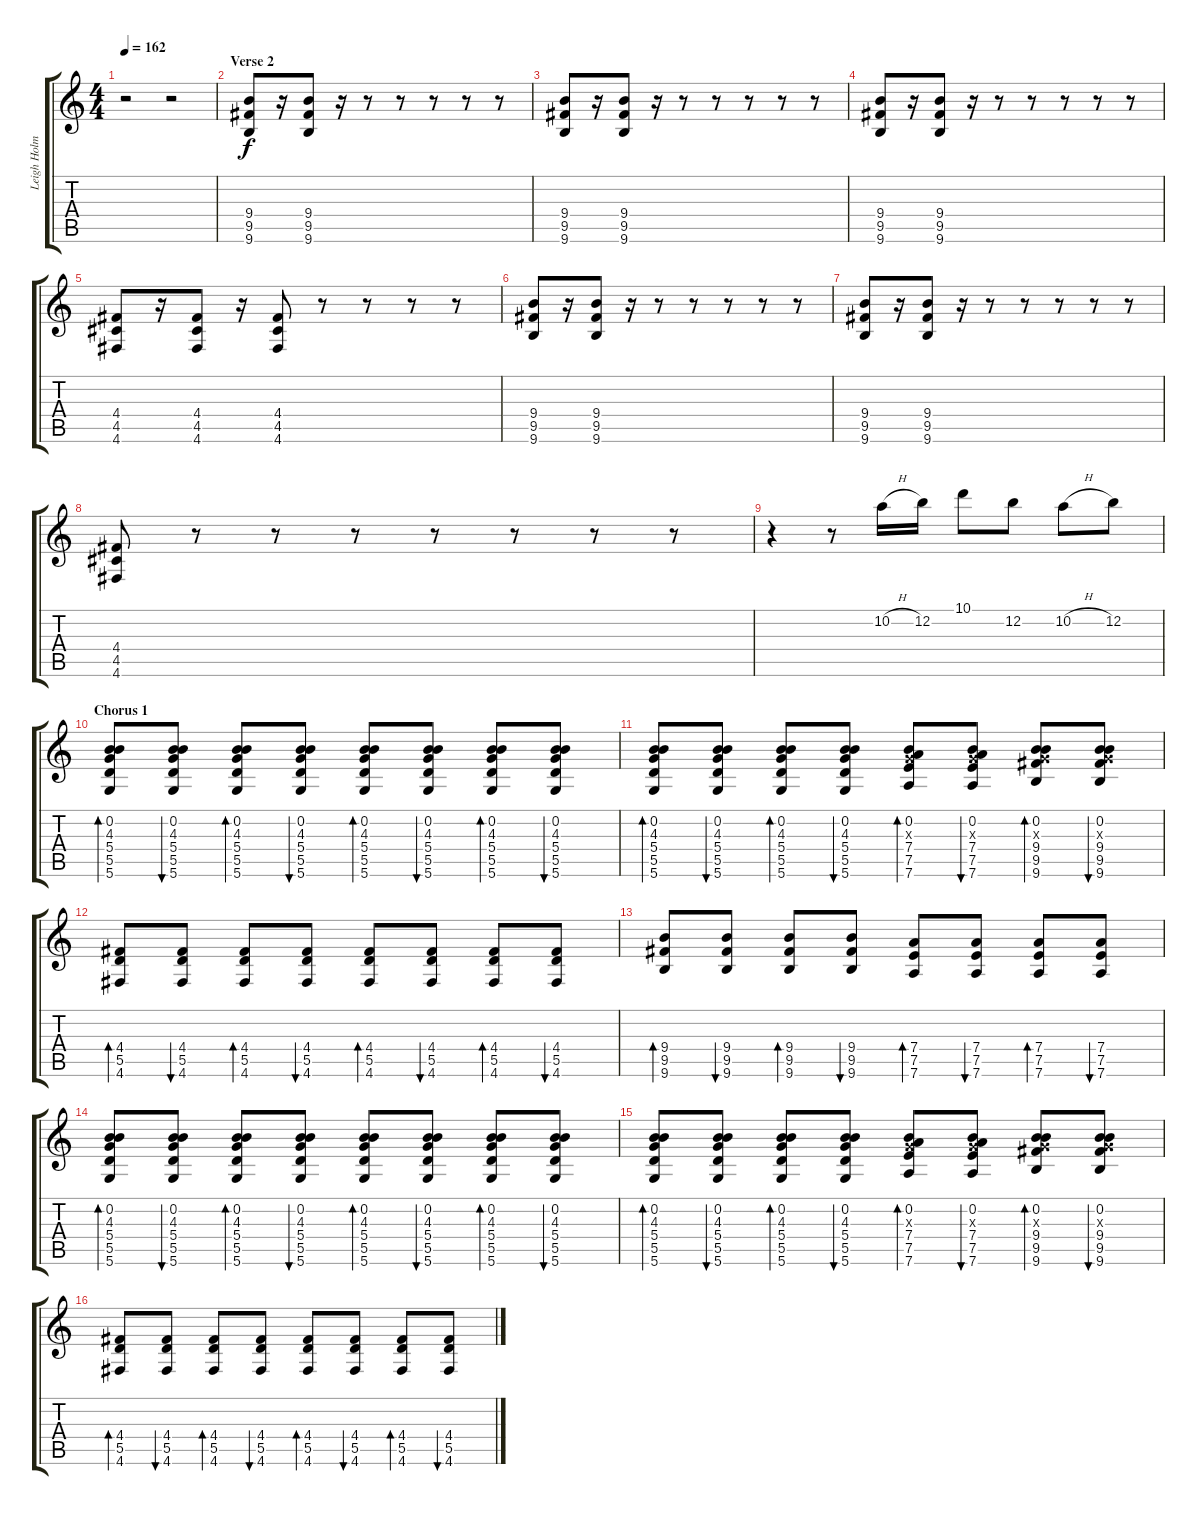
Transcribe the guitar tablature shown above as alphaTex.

\track ("Leigh Holmes" "Leigh Holm") {instrument overdrivenguitar}
\staff {score tabs}
\tuning (E4 B3 G3 D3 A2 D2) {hide}
\ts (4 4)
\tempo 162
\clef g2
\ks c
r.2{dy f} r.2 |
\section ("" "Verse 2")
(9.4 9.5 9.6).8 r.16 (9.4 9.5 9.6).8 r.16 r.8 r.8 r.8 r.8 r.8 |
(9.4 9.5 9.6).8 r.16 (9.4 9.5 9.6).8 r.16 r.8 r.8 r.8 r.8 r.8 |
(9.4 9.5 9.6).8 r.16 (9.4 9.5 9.6).8 r.16 r.8 r.8 r.8 r.8 r.8 |
(4.4 4.5 4.6).8 r.16 (4.4 4.5 4.6).8 r.16 (4.4 4.5 4.6).8 r.8 r.8 r.8 r.8 |
(9.4 9.5 9.6).8 r.16 (9.4 9.5 9.6).8 r.16 r.8 r.8 r.8 r.8 r.8 |
(9.4 9.5 9.6).8 r.16 (9.4 9.5 9.6).8 r.16 r.8 r.8 r.8 r.8 r.8 |
(4.4 4.5 4.6).8 r.8 r.8 r.8 r.8 r.8 r.8 r.8 |
r.4 r.8 10.2{h}.16 12.2.16 10.1.8 12.2.8 10.2{h}.8 12.2.8 |
\section ("" "Chorus 1")
(0.2 4.3 5.4 5.5 5.6).8{bd 120} (0.2 4.3 5.4 5.5 5.6).8{bu 120} (0.2 4.3 5.4 5.5 5.6).8{bd 120} (0.2 4.3 5.4 5.5 5.6).8{bu 120} (0.2 4.3 5.4 5.5 5.6).8{bd 120} (0.2 4.3 5.4 5.5 5.6).8{bu 120} (0.2 4.3 5.4 5.5 5.6).8{bd 120} (0.2 4.3 5.4 5.5 5.6).8{bu 120} |
(0.2 4.3 5.4 5.5 5.6).8{bd 120} (0.2 4.3 5.4 5.5 5.6).8{bu 120} (0.2 4.3 5.4 5.5 5.6).8{bd 120} (0.2 4.3 5.4 5.5 5.6).8{bu 120} (0.2 0.3{x} 7.4 7.5 7.6).8{bd 120} (0.2 0.3{x} 7.4 7.5 7.6).8{bu 120} (0.2 0.3{x} 9.4 9.5 9.6).8{bd 120} (0.2 0.3{x} 9.4 9.5 9.6).8{bu 120} |
(4.4 5.5 4.6).8{bd 120} (4.4 5.5 4.6).8{bu 120} (4.4 5.5 4.6).8{bd 120} (4.4 5.5 4.6).8{bu 120} (4.4 5.5 4.6).8{bd 120} (4.4 5.5 4.6).8{bu 120} (4.4 5.5 4.6).8{bd 120} (4.4 5.5 4.6).8{bu 120} |
(9.4 9.5 9.6).8{bd 120} (9.4 9.5 9.6).8{bu 120} (9.4 9.5 9.6).8{bd 120} (9.4 9.5 9.6).8{bu 120} (7.4 7.5 7.6).8{bd 120} (7.4 7.5 7.6).8{bu 120} (7.4 7.5 7.6).8{bd 120} (7.4 7.5 7.6).8{bu 120} |
(0.2 4.3 5.4 5.5 5.6).8{bd 120} (0.2 4.3 5.4 5.5 5.6).8{bu 120} (0.2 4.3 5.4 5.5 5.6).8{bd 120} (0.2 4.3 5.4 5.5 5.6).8{bu 120} (0.2 4.3 5.4 5.5 5.6).8{bd 120} (0.2 4.3 5.4 5.5 5.6).8{bu 120} (0.2 4.3 5.4 5.5 5.6).8{bd 120} (0.2 4.3 5.4 5.5 5.6).8{bu 120} |
(0.2 4.3 5.4 5.5 5.6).8{bd 120} (0.2 4.3 5.4 5.5 5.6).8{bu 120} (0.2 4.3 5.4 5.5 5.6).8{bd 120} (0.2 4.3 5.4 5.5 5.6).8{bu 120} (0.2 0.3{x} 7.4 7.5 7.6).8{bd 120} (0.2 0.3{x} 7.4 7.5 7.6).8{bu 120} (0.2 0.3{x} 9.4 9.5 9.6).8{bd 120} (0.2 0.3{x} 9.4 9.5 9.6).8{bu 120} |
(4.4 5.5 4.6).8{bd 120} (4.4 5.5 4.6).8{bu 120} (4.4 5.5 4.6).8{bd 120} (4.4 5.5 4.6).8{bu 120} (4.4 5.5 4.6).8{bd 120} (4.4 5.5 4.6).8{bu 120} (4.4 5.5 4.6).8{bd 120} (4.4 5.5 4.6).8{bu 120}
